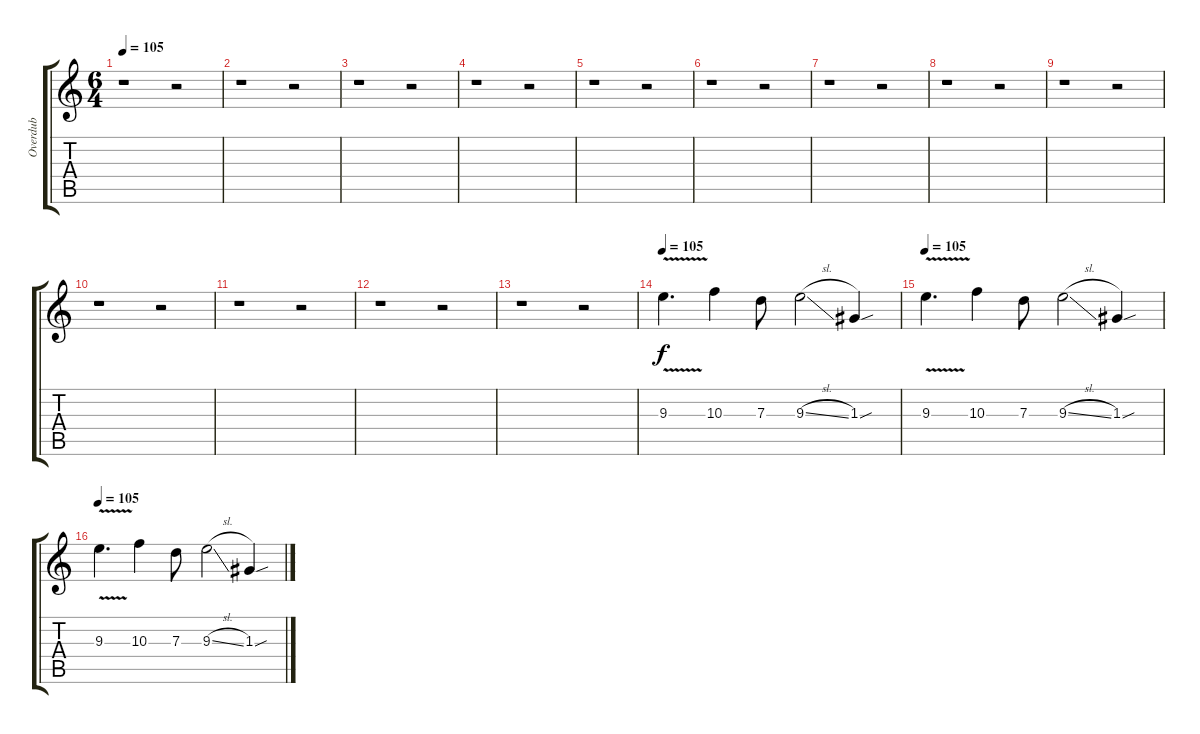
\track ("Overdub" "Overdub") {instrument distortionguitar}
\staff {score tabs}
\tuning (E4 B3 G3 D3 A2 E2) {hide}
\ts (6 4)
\tempo 105
\clef g2
\ks c
r.1{dy mp} r.2 |
r.1 r.2 |
r.1 r.2 |
r.1 r.2 |
r.1 r.2 |
r.1 r.2 |
r.1 r.2 |
r.1 r.2 |
r.1 r.2 |
r.1 r.2 |
r.1 r.2 |
r.1 r.2 |
r.1 r.2 |
\tempo 105
9.3{v}.4{d dy f volume 16 instrument distortionguitar} 10.3.4 7.3.8 9.3{sl}.2 1.3{sou}.4 |
\tempo 105
9.3{v}.4{d volume 16 instrument distortionguitar} 10.3.4 7.3.8 9.3{sl}.2 1.3{sou}.4 |
\tempo 105
9.3{v}.4{d volume 16 instrument distortionguitar} 10.3.4 7.3.8 9.3{sl}.2 1.3{sou}.4
